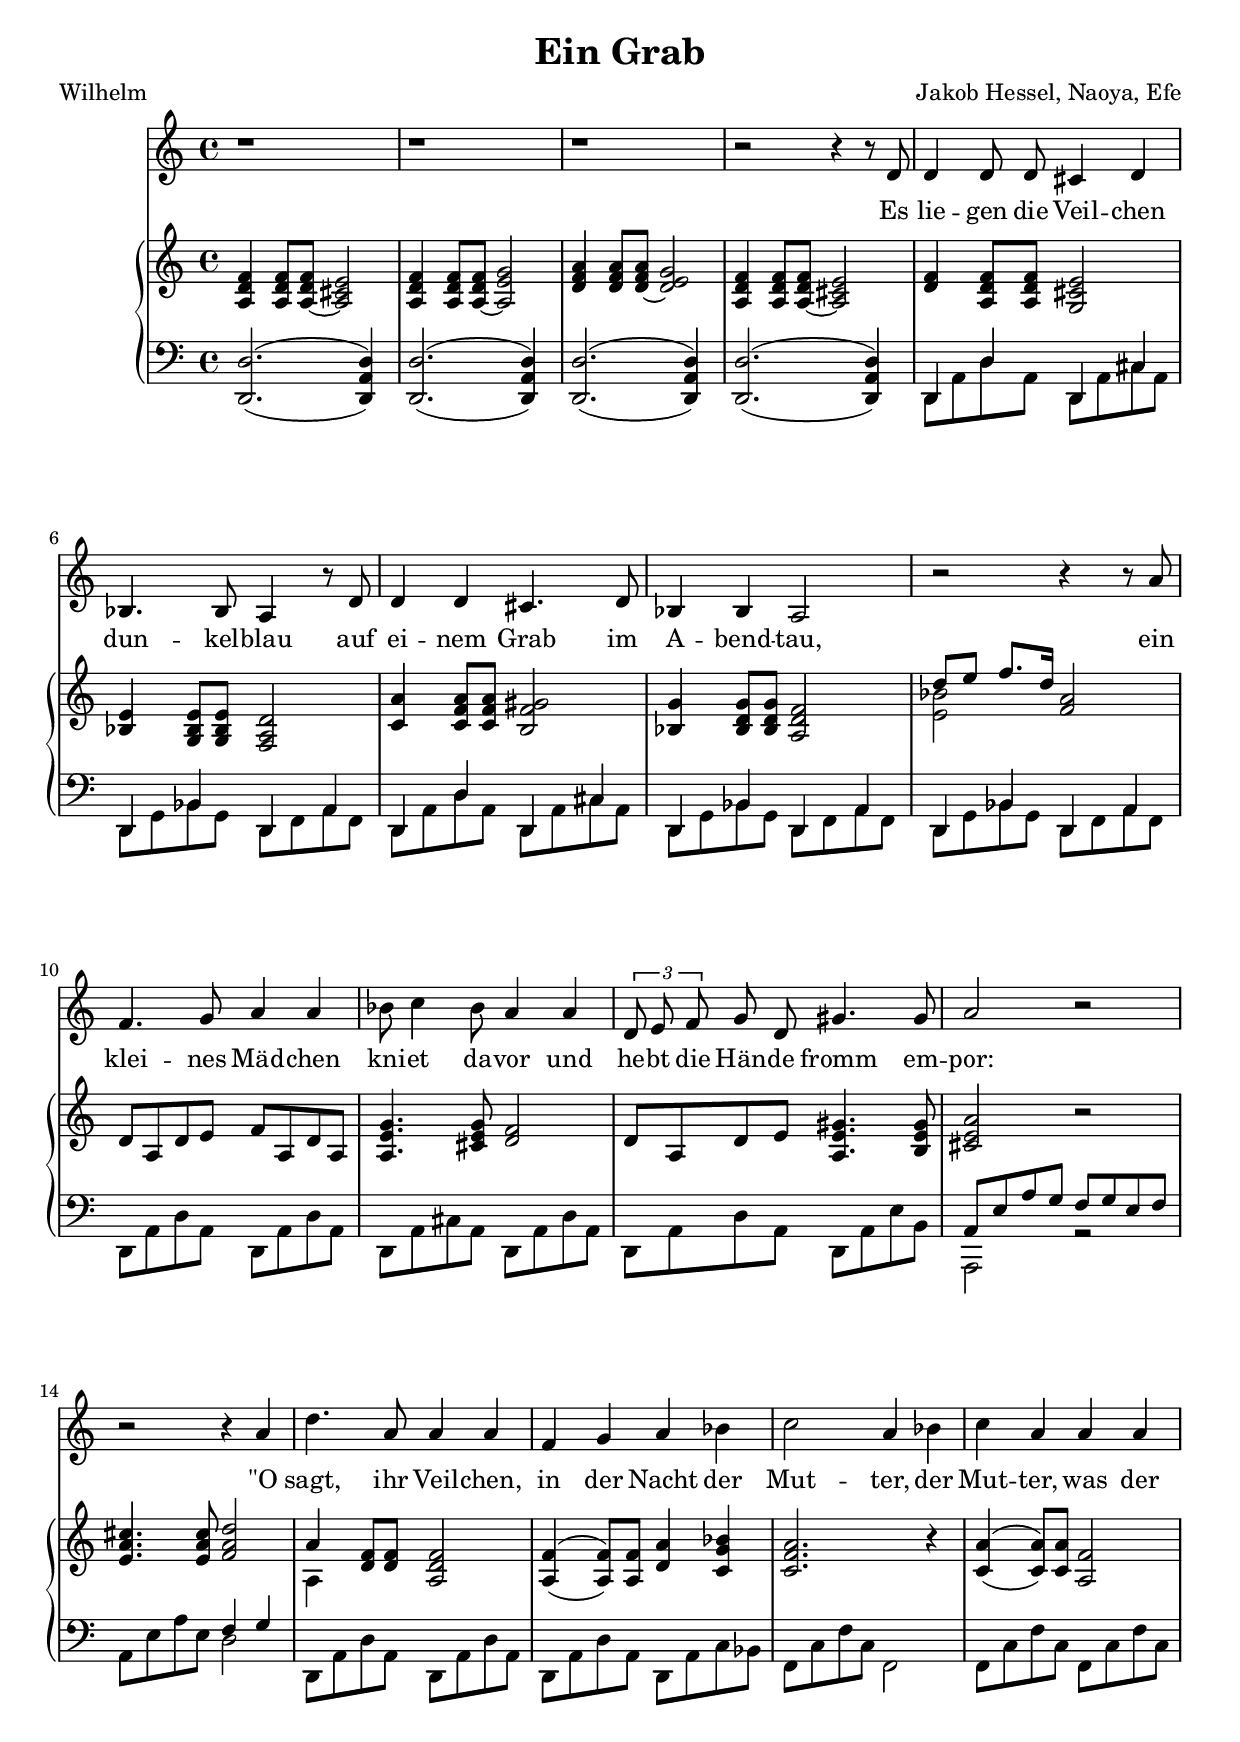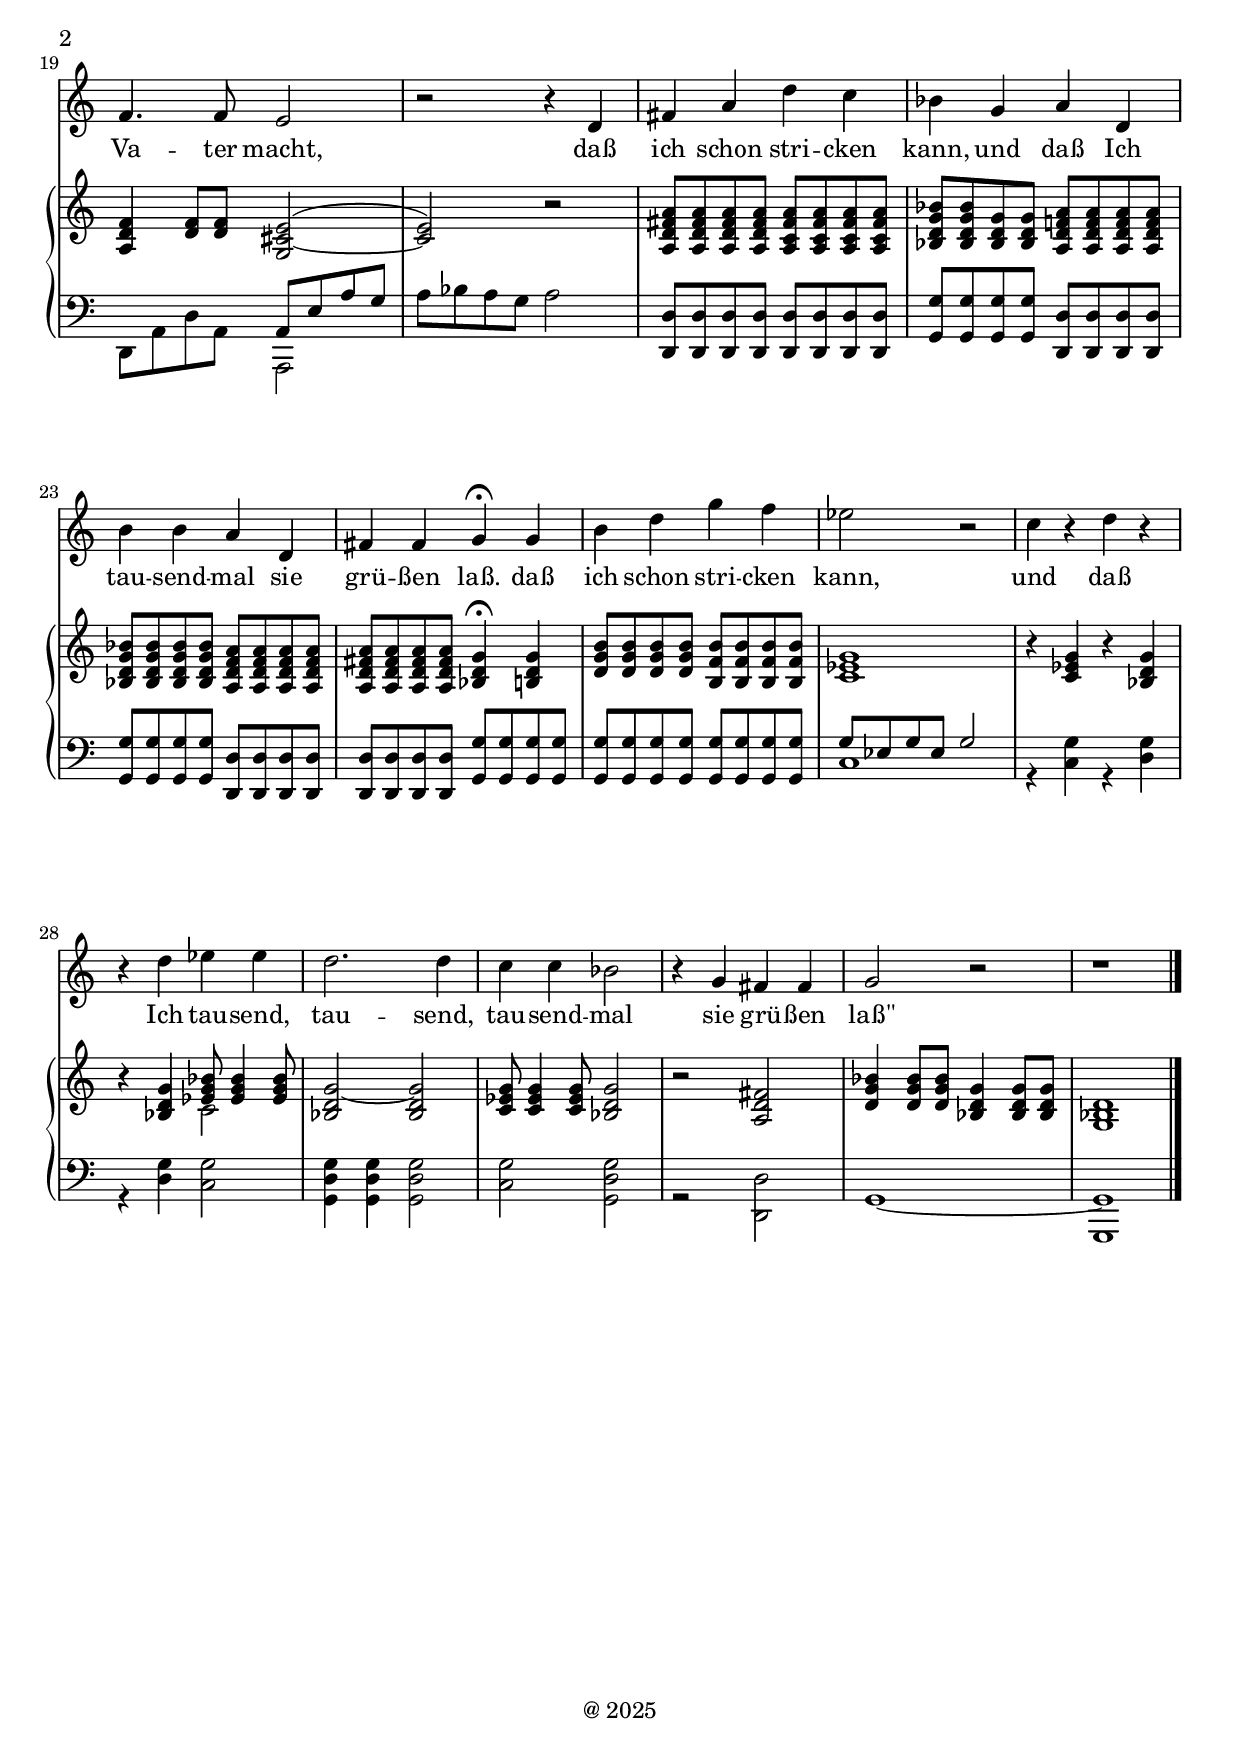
global= {
  \time 4/4
  \key d \minor
}

%\version "2.24.4"

\header {
  title = "Ein Grab"
  poet = "Wilhelm"
  composer = "Jakob Hessel, Naoya, Efe"
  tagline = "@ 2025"
}


melody = \relative c' {
  \clef treble

  \repeat unfold 3 {r1} 

  r2 r4 r8 d8 
  d4 d8 d cis4 d4 
  bes4. bes8 a4 r8 d8 
  d4 d4 cis4. d8 
  bes4 bes a2

  r2 r4 r8 a'8 
  f4. g8 a4 a 
  bes8 c4 bes8 a4 a
  % Melodie anpassen
  \tuplet 3/2{d,8 e8 f8} g8 d8 gis4. gis8 
  a2 r2

  r2 r4 a 
  d4. a8 a4 a 
  f g a bes
  c2 a4 bes4
  c4 a4 a a 
  f4. f8 e2
  
  r2 r4 d4 
  fis a d c 
  bes g a d, 
  b' b a d, 
  fis fis g4\fermata g

  b d g f 
  es2 r2
  c4 r4 d4 r4

  r4 d es es 
  d2. d4 
  c c bes2

  r4 g fis fis 
  g2 

  r2 r1

  \bar "|."

}

text = \lyricmode {
  Es lie -- gen die Veil -- chen dun -- kel -- blau
  auf ei -- nem Grab im A -- bend -- tau,
 
  ein klei -- nes Mäd -- chen kni -- et da -- vor
  und he -- bt die Hän -- de fromm em -- por:
 
  "\"O" sagt, ihr Veil -- chen, in der Nacht
  der Mut -- ter, 
  der Mut -- ter, was der Va -- ter macht, 
 
  daß ich schon stri -- cken kann, und daß
  Ich tau -- send -- mal sie grü -- ßen laß.
 
  %ja, 
  daß ich schon stri -- cken kann, und daß
  Ich tau -- send, tau -- send, tau -- send  -- mal 
  sie grü -- ßen "laß\""
}

upper = \relative c' {
  \clef treble


  <a d f>4
  <a d f>8 
  <a~ d f> 
  <a cis e>2

  <a d f>4 
  <a d f>8 
  <a~ d f>8 
  <a e' g>2

  <d f a>4 
  <d f a>8 
  <d~ f a>8 
  <d e g>2

  <a d f>4 
  <a d f>8 
  <a~ d f>8 
  <a cis e>2

  <d f>4
  <a d f>8 
  <a d f> 
  <g cis e>2

  <bes e>4 
  <g bes e>8
  <g bes e> 
  <f a d >2

  <c' a'>4
  <c f a>8 
  <c f a>8 
  <b f' gis>2

  <bes g'>4 
  <bes d g>8 
  <bes d g> 
  <a d f >2



  % Zwischenspiel
  << {\voiceTwo <e' bes' >2 } 
  \new Voice {\voiceOne d'8 e f8. d16} >> \oneVoice <f, a>2





  d8 a d e f a, d a

  <a e' g>4. <cis e g>8 <d f>2
  
  d8 a d e <a, e' gis>4. <b e gis>8

  % e' a, e' f g a, cis a 
  % d8 a d e b a b4( 
  % c) r4 r2
  
  <cis e a>2 r2 

  <e a cis>4. <e a cis>8 <f a d>2 

  << {\voiceTwo a,4 } 
  \new Voice {\voiceOne a'4 } >> \oneVoice

  <d, f>8
  <d f>8
  <a d f>2

  <a f'>4_(^(
  <a f'>8)
  <a f'>8
  <d a'>4 
  <c g' bes>4

  <c f a>2. 
  r4

  <c a'>4_(^(
  <c a'>8)
  <c a'>8
  <a f'>2

  <a d f>4
  <d f>8 
  <d f>8 
  <g, cis~ e>2^(
  
  <cis e>) r2

  <a d fis a>8
  <a d fis a>8
  <a d fis a>8
  <a d fis a>8
  <a c fis a>8
  <a c fis a>8
  <a c fis a>8
  <a c fis a>8

  <bes d g bes>8
  <bes d g bes>8
  <bes d g >8
  <bes d g >8
  <a d f! a>8
  <a d f a>8
  <a d f a>8
  <a d f a>8

  <bes d g bes>8
  <bes d g bes>8
  <bes d g bes>8
  <bes d g bes>8
  <a d f a>8
  <a d f a>8
  <a d f a>8
  <a d f a>8

  <a d fis a>8
  <a d fis a>8
  <a d fis a>8
  <a d fis a>8

  <bes d g>4\fermata

  <b d g>4


  <d g b>8
  <d g b>8
  <d g b>8
  <d g b>8
  <b f' b>8
  <b f' b>8
  <b f' b>8
  <b f' b>8


  <c es g>1

  r4
  <c es g>
  r4
  <bes d g>
  r4


  <bes d g>4

  << {\voiceTwo c2 } 
  \new Voice {\voiceOne 
  <es g bes>8
  <es g bes>4
  <es g bes>8
 } >> \oneVoice
  <bes d g~>2
  <bes d g>2
  <c es g>8 
  <c es g>4
  <c es g>8 
  <bes d g>2


  r2
  <a d fis>2

  <d g bes>4
  <d g bes>8
  <d g bes>8
  <bes d g>4
  <bes d g>8
  <bes d g>8
  <g bes d>1

}

lower = \relative c, {
  \clef bass

 % << {\voiceOne d1}
 %   \new Voice {\voiceTwo
 %     d'2. a4
 %   }
 % >>
 % \oneVoice
 % << { <cis g( cis'>4 <fis)>8 } \\
 %    { <b,, e, b,>4^(_(\p <ais,, ais,>8) }
 % >>
  <d  d' >2.^(_( <d a' d>4)
  <d  d' >2.^(_( <d a' d>4)
  <d  d' >2.^(_( <d a' d>4)
  <d  d' >2.^(_( <d a' d>4)

  << {\voiceTwo d8 a' d8 a8 } 
  \new Voice {\voiceOne d,4 d'4} >>
  << {\voiceTwo d,8 a' cis8 a8 } 
  \new Voice {\voiceOne d,4 cis'4} >>

  << {\voiceTwo d,8 g bes8 g8 } 
  \new Voice {\voiceOne d4 bes'4} >>
  << {\voiceTwo d,8 f a8 f8 } 
  \new Voice {\voiceOne d4 a'4} >>

  << {\voiceTwo d,8 a' d8 a8 } 
  \new Voice {\voiceOne d,4 d'4} >>
  << {\voiceTwo d,8 a' cis8 a8 } 
  \new Voice {\voiceOne d,4 cis'4} >>

  << {\voiceTwo d,8 g bes8 g8 } 
  \new Voice {\voiceOne d4 bes'4} >>
  << {\voiceTwo d,8 f a8 f8 } 
  \new Voice {\voiceOne d4 a'4} >>

  << {\voiceTwo d,8 g bes8 g8 } 
  \new Voice {\voiceOne d4 bes'4} >>
  << {\voiceTwo d,8 f a8 f8 } 
  \new Voice {\voiceOne d4 a'4} >>
  

  d,8 a' d8 a8
  d,8 a' d8 a8 

  d,8 a' cis8 a8
  d,8 a' d8 a8 

  d,8 a' d8 a8
  d,8 a' e'8 b8

  % << {\voiceTwo d,1 } 
  % \new Voice {\voiceOne d4 a'8 d <d f>2} >>
  % 	
  % << {\voiceTwo d,1 } 
  % \new Voice {\voiceOne d4 bes'8 e <d f>2} >>

  % << {\voiceTwo d,1 } 
  % \new Voice {\voiceOne d4 a'8 d <e gis>2} >>

  << {\voiceTwo a,2 r2 } 
  \new Voice {\voiceOne 
  a'8 e' a g f g e f  
} >>
  a, e' a e 
  << {\voiceTwo d2 } 
  \new Voice {\voiceOne 
  f4 g
} >>

  d,8 a' d8 a8
  d,8 a' d8 a8

  d,8 a' d8 a8
  d,8 a' c8 bes8 

  f8 c' f8 c8 
  f,2

  f8 c' f8 c8 
  f,8 c' f8 c8 

  d,8 a' d8 a8
  << {\voiceTwo a,2} 
  \new Voice {\voiceOne 
  a'8 e' a g  
} >>
\oneVoice
 a bes a g a2



  \repeat unfold 8 {<d,, d'>8}
  \repeat unfold 4 {<g g'>8}
  \repeat unfold 4 {<d d'>8}
  \repeat unfold 4 {<g g'>8}
  \repeat unfold 8 {<d d'>8}
  \repeat unfold 4 {<g g'>8}
  \repeat unfold 8 {<g g'>8}

  << {\voiceTwo c1} 
  \new Voice {\voiceOne 
  g'8 es g es g2
} >>
  r4
  <c, g'> 
  r4
  <d g>
  r4
  <d g>
  <c g'>2

  <g d' g>4
  <g d' g>4
  <g d' g>2
  
  <c g'>2
  <g d' g>2

  r2
  <d d'>2

  g1~ <g, g'> 
}

\score {
  <<
    \new Voice = "mel" { \autoBeamOff \melody }
    \new Lyrics \lyricsto mel \text
    \new PianoStaff <<
      \new Staff = "upper" \upper
      \new Staff = "lower" \lower
    >>
  >>
  \layout {
    \context { \Staff \RemoveEmptyStaves }
  }
  \midi { }
}
